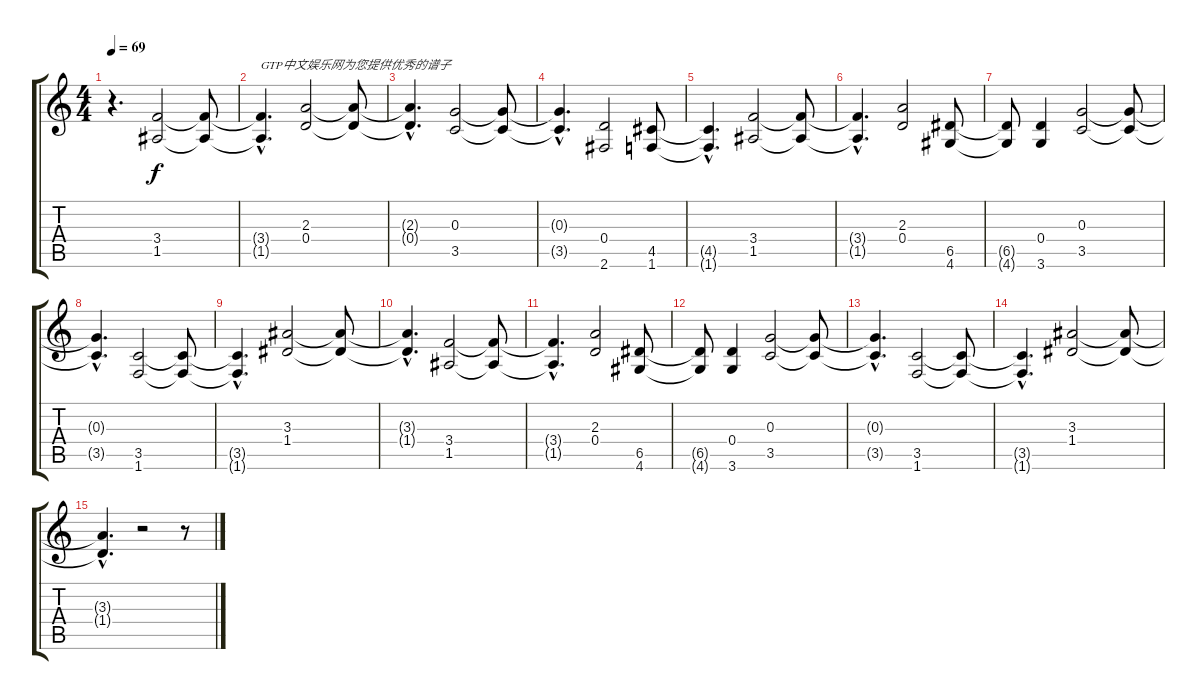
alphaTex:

\track "" {instrument distortionguitar}
\staff {score tabs}
\tuning (E4 B3 G3 D3 A2 E2) {hide}
\ts (4 4)
\tempo 69
\clef g2
\ks c
r.4{d dy f instrument distortionguitar} (3.4 1.5).2 (3.4{t} 1.5{t}).8 |
(3.4{hac t} 1.5{hac t}).4{d txt "GTP中文娱乐网为您提供优秀的谱子"} (2.3 0.4).2 (2.3{t} 0.4{t}).8 |
(2.3{hac t} 0.4{hac t}).4{d} (0.3 3.5).2 (0.3{t} 3.5{t}).8 |
(0.3{hac t} 3.5{hac t}).4{d} (0.4 2.6).2 (4.5 1.6).8 |
(4.5{hac t} 1.6{hac t}).4{d} (3.4 1.5).2 (3.4{t} 1.5{t}).8 |
(3.4{hac t} 1.5{hac t}).4{d} (2.3 0.4).2 (6.5 4.6).8 |
(6.5{t} 4.6{t}).8 (0.4 3.6).4 (0.3 3.5).2 (0.3{t} 3.5{t}).8 |
(0.3{hac t} 3.5{hac t}).4{d} (3.5 1.6).2 (3.5{t} 1.6{t}).8 |
(3.5{hac t} 1.6{hac t}).4{d} (3.3 1.4).2 (3.3{t} 1.4{t}).8 |
(3.3{hac t} 1.4{hac t}).4{d} (3.4 1.5).2 (3.4{t} 1.5{t}).8 |
(3.4{hac t} 1.5{hac t}).4{d} (2.3 0.4).2 (6.5 4.6).8 |
(6.5{t} 4.6{t}).8 (0.4 3.6).4 (0.3 3.5).2 (0.3{t} 3.5{t}).8 |
(0.3{hac t} 3.5{hac t}).4{d} (3.5 1.6).2 (3.5{t} 1.6{t}).8 |
(3.5{hac t} 1.6{hac t}).4{d} (3.3 1.4).2 (3.3{t} 1.4{t}).8 |
(3.3{hac t} 1.4{hac t}).4{d} r.2 r.8
